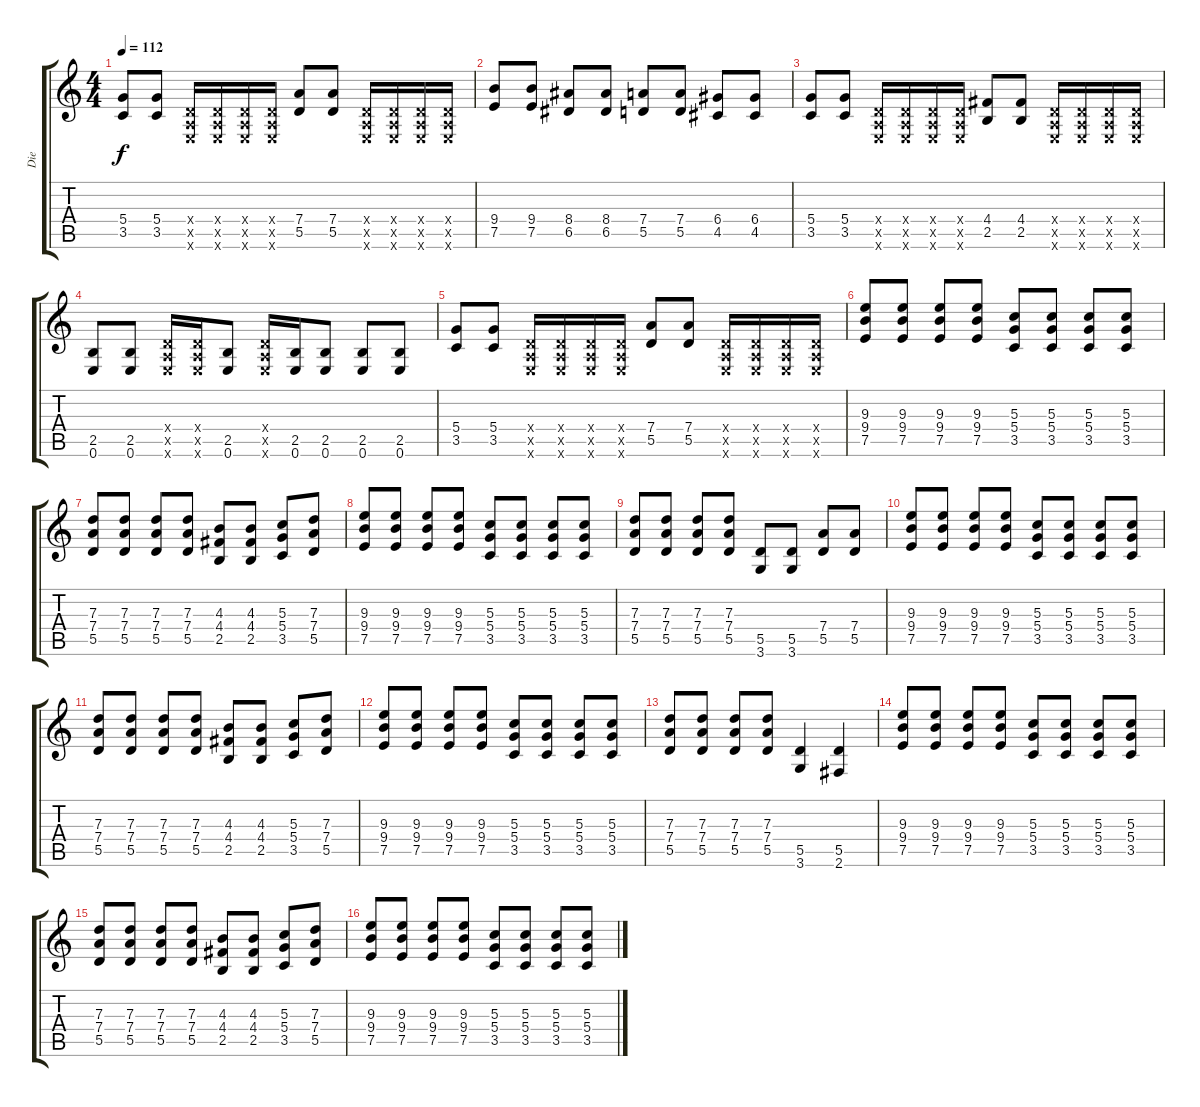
\track ("Die " "Die ") {instrument distortionguitar}
\staff {score tabs}
\tuning (E4 B3 G3 D3 A2 E2) {hide}
\ts (4 4)
\tempo 112
\clef g2
\ks c
(5.4 3.5).8{dy f} (5.4 3.5).8 (0.4{x} 0.5{x} 0.6{x}).16 (0.4{x} 0.5{x} 0.6{x}).16 (0.4{x} 0.5{x} 0.6{x}).16 (0.4{x} 0.5{x} 0.6{x}).16 (7.4 5.5).8 (7.4 5.5).8 (0.4{x} 0.5{x} 0.6{x}).16 (0.4{x} 0.5{x} 0.6{x}).16 (0.4{x} 0.5{x} 0.6{x}).16 (0.4{x} 0.5{x} 0.6{x}).16 |
(9.4 7.5).8 (9.4 7.5).8 (8.4 6.5).8 (8.4 6.5).8 (7.4 5.5).8 (7.4 5.5).8 (6.4 4.5).8 (6.4 4.5).8 |
(5.4 3.5).8 (5.4 3.5).8 (0.4{x} 0.5{x} 0.6{x}).16 (0.4{x} 0.5{x} 0.6{x}).16 (0.4{x} 0.5{x} 0.6{x}).16 (0.4{x} 0.5{x} 0.6{x}).16 (4.4 2.5).8 (4.4 2.5).8 (0.4{x} 0.5{x} 0.6{x}).16 (0.4{x} 0.5{x} 0.6{x}).16 (0.4{x} 0.5{x} 0.6{x}).16 (0.4{x} 0.5{x} 0.6{x}).16 |
(2.5 0.6).8 (2.5 0.6).8 (0.4{x} 0.5{x} 0.6{x}).16 (0.4{x} 0.5{x} 0.6{x}).16 (2.5 0.6).8 (0.4{x} 0.5{x} 0.6{x}).16 (2.5 0.6).16 (2.5 0.6).8 (2.5 0.6).8 (2.5 0.6).8 |
(5.4 3.5).8 (5.4 3.5).8 (0.4{x} 0.5{x} 0.6{x}).16 (0.4{x} 0.5{x} 0.6{x}).16 (0.4{x} 0.5{x} 0.6{x}).16 (0.4{x} 0.5{x} 0.6{x}).16 (7.4 5.5).8 (7.4 5.5).8 (0.4{x} 0.5{x} 0.6{x}).16 (0.4{x} 0.5{x} 0.6{x}).16 (0.4{x} 0.5{x} 0.6{x}).16 (0.4{x} 0.5{x} 0.6{x}).16 |
(9.3 9.4 7.5).8 (9.3 9.4 7.5).8 (9.3 9.4 7.5).8 (9.3 9.4 7.5).8 (5.3 5.4 3.5).8 (5.3 5.4 3.5).8 (5.3 5.4 3.5).8 (5.3 5.4 3.5).8 |
(7.3 7.4 5.5).8 (7.3 7.4 5.5).8 (7.3 7.4 5.5).8 (7.3 7.4 5.5).8 (4.3 4.4 2.5).8 (4.3 4.4 2.5).8 (5.3 5.4 3.5).8 (7.3 7.4 5.5).8 |
(9.3 9.4 7.5).8 (9.3 9.4 7.5).8 (9.3 9.4 7.5).8 (9.3 9.4 7.5).8 (5.3 5.4 3.5).8 (5.3 5.4 3.5).8 (5.3 5.4 3.5).8 (5.3 5.4 3.5).8 |
(7.3 7.4 5.5).8 (7.3 7.4 5.5).8 (7.3 7.4 5.5).8 (7.3 7.4 5.5).8 (5.5 3.6).8 (5.5 3.6).8 (7.4 5.5).8 (7.4 5.5).8 |
(9.3 9.4 7.5).8 (9.3 9.4 7.5).8 (9.3 9.4 7.5).8 (9.3 9.4 7.5).8 (5.3 5.4 3.5).8 (5.3 5.4 3.5).8 (5.3 5.4 3.5).8 (5.3 5.4 3.5).8 |
(7.3 7.4 5.5).8 (7.3 7.4 5.5).8 (7.3 7.4 5.5).8 (7.3 7.4 5.5).8 (4.3 4.4 2.5).8 (4.3 4.4 2.5).8 (5.3 5.4 3.5).8 (7.3 7.4 5.5).8 |
(9.3 9.4 7.5).8 (9.3 9.4 7.5).8 (9.3 9.4 7.5).8 (9.3 9.4 7.5).8 (5.3 5.4 3.5).8 (5.3 5.4 3.5).8 (5.3 5.4 3.5).8 (5.3 5.4 3.5).8 |
(7.3 7.4 5.5).8 (7.3 7.4 5.5).8 (7.3 7.4 5.5).8 (7.3 7.4 5.5).8 (5.5 3.6).4 (5.5 2.6).4 |
(9.3 9.4 7.5).8 (9.3 9.4 7.5).8 (9.3 9.4 7.5).8 (9.3 9.4 7.5).8 (5.3 5.4 3.5).8 (5.3 5.4 3.5).8 (5.3 5.4 3.5).8 (5.3 5.4 3.5).8 |
(7.3 7.4 5.5).8 (7.3 7.4 5.5).8 (7.3 7.4 5.5).8 (7.3 7.4 5.5).8 (4.3 4.4 2.5).8 (4.3 4.4 2.5).8 (5.3 5.4 3.5).8 (7.3 7.4 5.5).8 |
(9.3 9.4 7.5).8 (9.3 9.4 7.5).8 (9.3 9.4 7.5).8 (9.3 9.4 7.5).8 (5.3 5.4 3.5).8 (5.3 5.4 3.5).8 (5.3 5.4 3.5).8 (5.3 5.4 3.5).8
